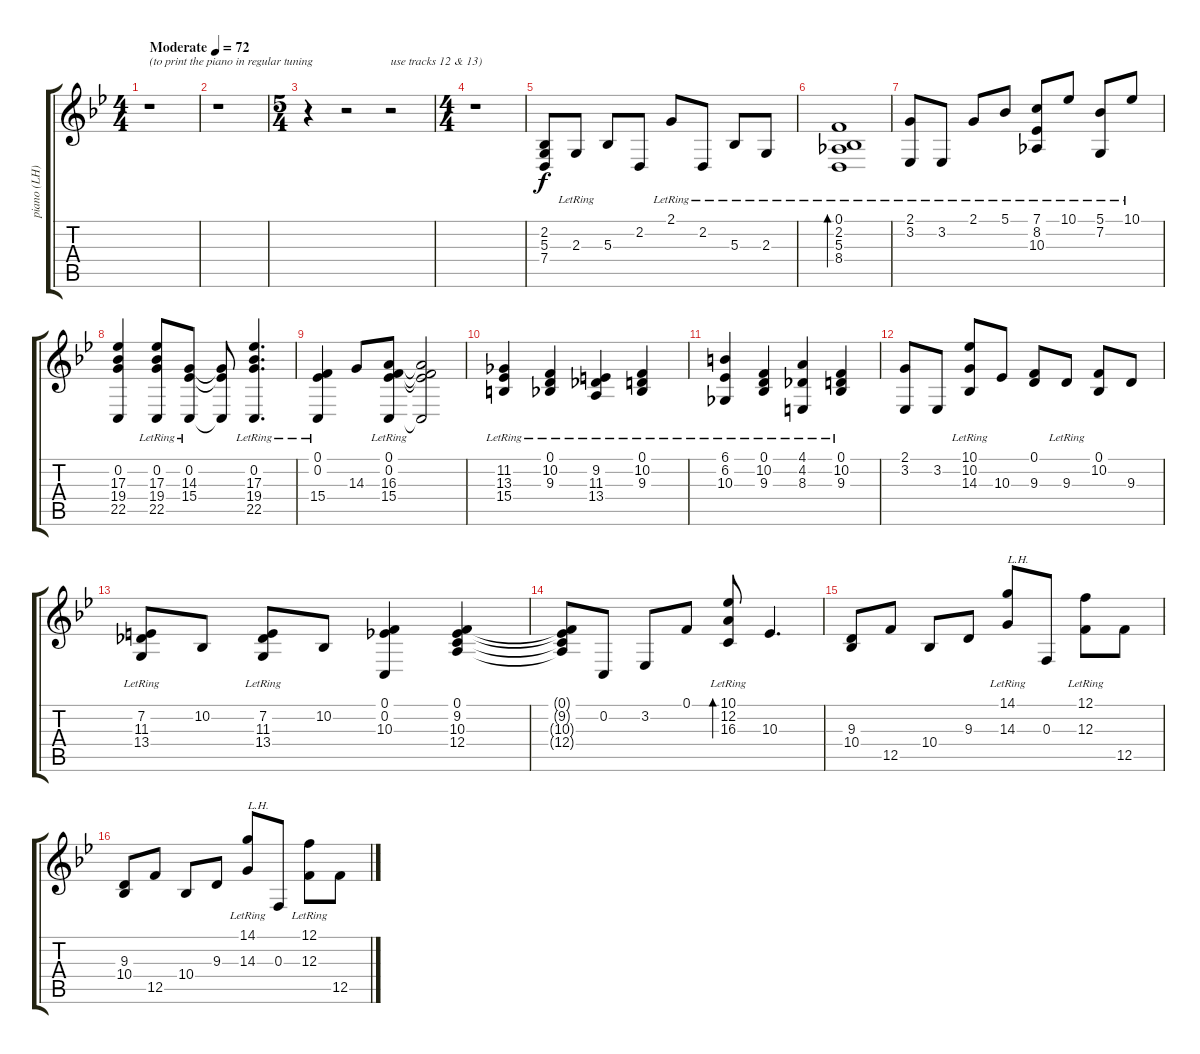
\track ("piano (LH)" "piano (LH)") {instrument brightacousticpiano}
\staff {score tabs}
\tuning (F4 C3 F3 C3 F3 C2) {hide}
\ts (4 4)
\tempo (72 "Moderate")
\clef g2
\ks bb
r.1{txt "(to print the piano in regular tuning" dy f instrument brightacousticpiano} |
r.1 |
\ts (5 4)
r.4 r.2 r.2{txt "use tracks 12 & 13)"} |
\ts (4 4)
r.1 |
(2.2 5.3 7.4).8 2.3{lr}.8 5.3.8 2.2.8 2.1{lr}.8 2.2{lr}.8 5.3{lr}.8 2.3{lr}.8 |
(0.1{lr} 2.2{lr} 5.3 8.4).1{bd 240} |
(2.1{lr} 3.2{lr}).8 3.2{lr}.8 2.1{lr}.8 5.1{lr}.8 (7.1{lr} 8.2{lr} 10.3).8 10.1{lr}.8 (5.1{lr} 7.2).8 10.1{lr}.8 |
(0.2 17.3 19.4 22.5).4 (0.2 17.3 19.4{lr} 22.5).8 (0.2 14.3 15.4{lr}).8 (0.2{t} 14.3{t} 15.4{t}).8 (0.2 17.3 19.4{lr} 22.5{lr}).4{d} |
(0.1 0.2{lr} 15.4).4 14.3.8 (0.1{lr} 0.2 16.3{lr} 15.4).8 (0.1{t} 0.2{t} 16.3{t} 15.4{t}).2 |
(11.2 13.3{lr} 15.4).4 (0.1{lr} 10.2 9.3).4 (9.2{lr} 11.3{lr} 13.4).4 (0.1{lr} 10.2{lr} 9.3).4 |
(6.1 6.2{lr} 10.3).4 (0.1{lr} 10.2 9.3).4 (4.1{lr} 4.2{lr} 8.3).4 (0.1{lr} 10.2{lr} 9.3).4 |
(2.1 3.2).8 3.2.8 (10.1{lr} 10.2{lr} 14.3).8 10.3.8 (0.1 9.3).8 9.3{lr}.8 (0.1 10.2).8 9.3.8 |
(7.2{lr} 11.3 13.4{lr}).8 10.2.8 (7.2{lr} 11.3 13.4{lr}).8 10.2.8 (0.1 0.2 10.3).4 (0.1 9.2 10.3 12.4).4 |
(0.1{t} 9.2{t} 10.3{t} 12.4{t}).8 0.2.8 3.2.8 0.1.8 (10.1 12.2 16.3{lr}).8{bd 240} 10.3.4{d} |
(9.3 10.4).8 12.5.8 10.4.8 9.3.8 (14.1{lr} 14.3).8{txt "L.H."} 0.3.8 (12.1{lr} 12.3).8 12.5.8 |
(9.3 10.4).8 12.5.8 10.4.8 9.3.8 (14.1{lr} 14.3).8{txt "L.H."} 0.3.8 (12.1{lr} 12.3).8 12.5.8
